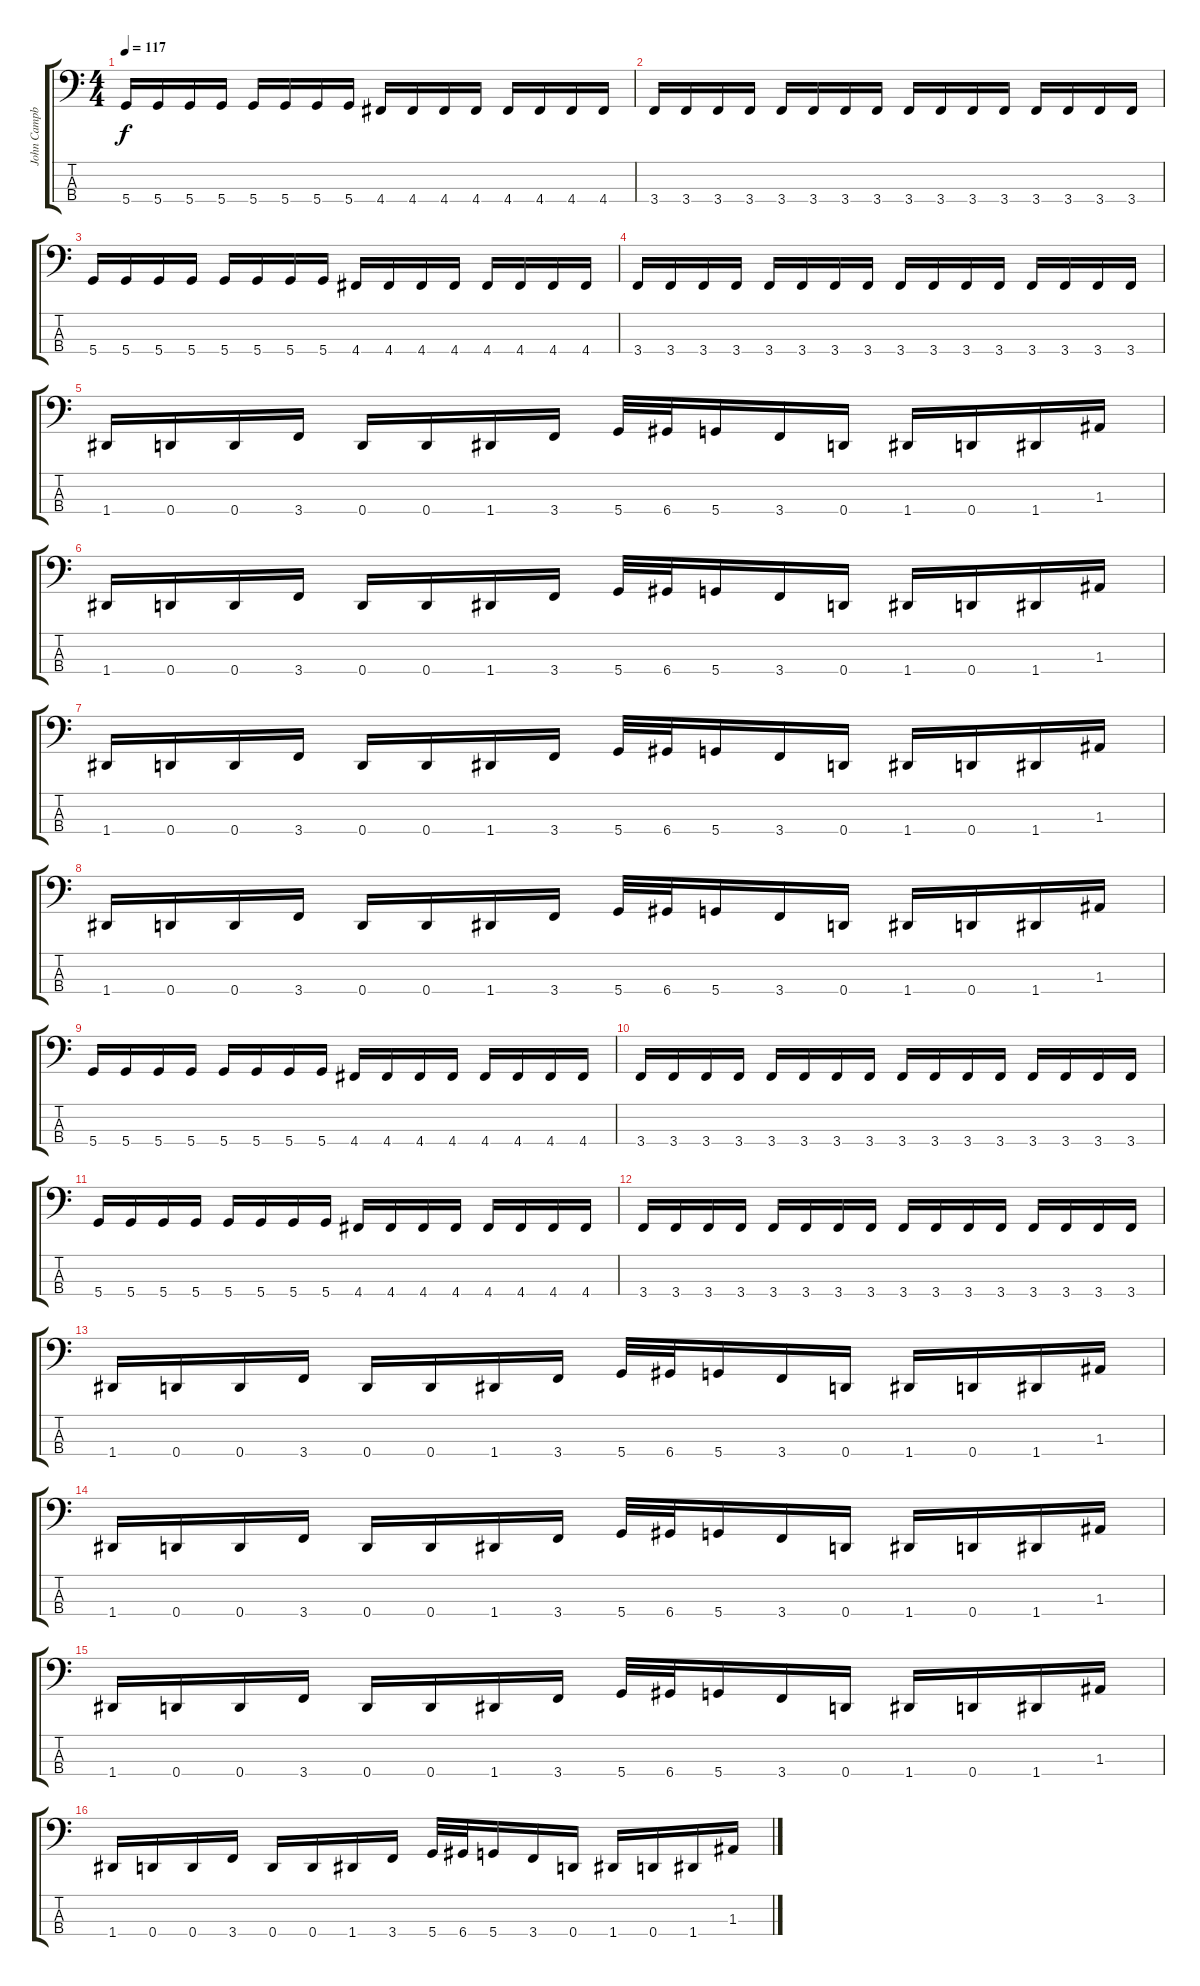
\track ("John Campbell" "John Campb") {instrument electricbasspick}
\staff {score tabs}
\tuning (G2 D2 A1 D1) {hide}
\ts (4 4)
\tempo 117
\clef f4
\ks c
5.4.16{dy f instrument electricbasspick} 5.4.16 5.4.16 5.4.16 5.4.16 5.4.16 5.4.16 5.4.16 4.4.16 4.4.16 4.4.16 4.4.16 4.4.16 4.4.16 4.4.16 4.4.16 |
3.4.16 3.4.16 3.4.16 3.4.16 3.4.16 3.4.16 3.4.16 3.4.16 3.4.16 3.4.16 3.4.16 3.4.16 3.4.16 3.4.16 3.4.16 3.4.16 |
5.4.16 5.4.16 5.4.16 5.4.16 5.4.16 5.4.16 5.4.16 5.4.16 4.4.16 4.4.16 4.4.16 4.4.16 4.4.16 4.4.16 4.4.16 4.4.16 |
3.4.16 3.4.16 3.4.16 3.4.16 3.4.16 3.4.16 3.4.16 3.4.16 3.4.16 3.4.16 3.4.16 3.4.16 3.4.16 3.4.16 3.4.16 3.4.16 |
1.4.16 0.4.16 0.4.16 3.4.16 0.4.16 0.4.16 1.4.16 3.4.16 5.4.32 6.4.32 5.4.16 3.4.16 0.4.16 1.4.16 0.4.16 1.4.16 1.3.16 |
1.4.16 0.4.16 0.4.16 3.4.16 0.4.16 0.4.16 1.4.16 3.4.16 5.4.32 6.4.32 5.4.16 3.4.16 0.4.16 1.4.16 0.4.16 1.4.16 1.3.16 |
1.4.16 0.4.16 0.4.16 3.4.16 0.4.16 0.4.16 1.4.16 3.4.16 5.4.32 6.4.32 5.4.16 3.4.16 0.4.16 1.4.16 0.4.16 1.4.16 1.3.16 |
1.4.16 0.4.16 0.4.16 3.4.16 0.4.16 0.4.16 1.4.16 3.4.16 5.4.32 6.4.32 5.4.16 3.4.16 0.4.16 1.4.16 0.4.16 1.4.16 1.3.16 |
5.4.16 5.4.16 5.4.16 5.4.16 5.4.16 5.4.16 5.4.16 5.4.16 4.4.16 4.4.16 4.4.16 4.4.16 4.4.16 4.4.16 4.4.16 4.4.16 |
3.4.16 3.4.16 3.4.16 3.4.16 3.4.16 3.4.16 3.4.16 3.4.16 3.4.16 3.4.16 3.4.16 3.4.16 3.4.16 3.4.16 3.4.16 3.4.16 |
5.4.16 5.4.16 5.4.16 5.4.16 5.4.16 5.4.16 5.4.16 5.4.16 4.4.16 4.4.16 4.4.16 4.4.16 4.4.16 4.4.16 4.4.16 4.4.16 |
3.4.16 3.4.16 3.4.16 3.4.16 3.4.16 3.4.16 3.4.16 3.4.16 3.4.16 3.4.16 3.4.16 3.4.16 3.4.16 3.4.16 3.4.16 3.4.16 |
1.4.16 0.4.16 0.4.16 3.4.16 0.4.16 0.4.16 1.4.16 3.4.16 5.4.32 6.4.32 5.4.16 3.4.16 0.4.16 1.4.16 0.4.16 1.4.16 1.3.16 |
1.4.16 0.4.16 0.4.16 3.4.16 0.4.16 0.4.16 1.4.16 3.4.16 5.4.32 6.4.32 5.4.16 3.4.16 0.4.16 1.4.16 0.4.16 1.4.16 1.3.16 |
1.4.16 0.4.16 0.4.16 3.4.16 0.4.16 0.4.16 1.4.16 3.4.16 5.4.32 6.4.32 5.4.16 3.4.16 0.4.16 1.4.16 0.4.16 1.4.16 1.3.16 |
1.4.16 0.4.16 0.4.16 3.4.16 0.4.16 0.4.16 1.4.16 3.4.16 5.4.32 6.4.32 5.4.16 3.4.16 0.4.16 1.4.16 0.4.16 1.4.16 1.3.16
